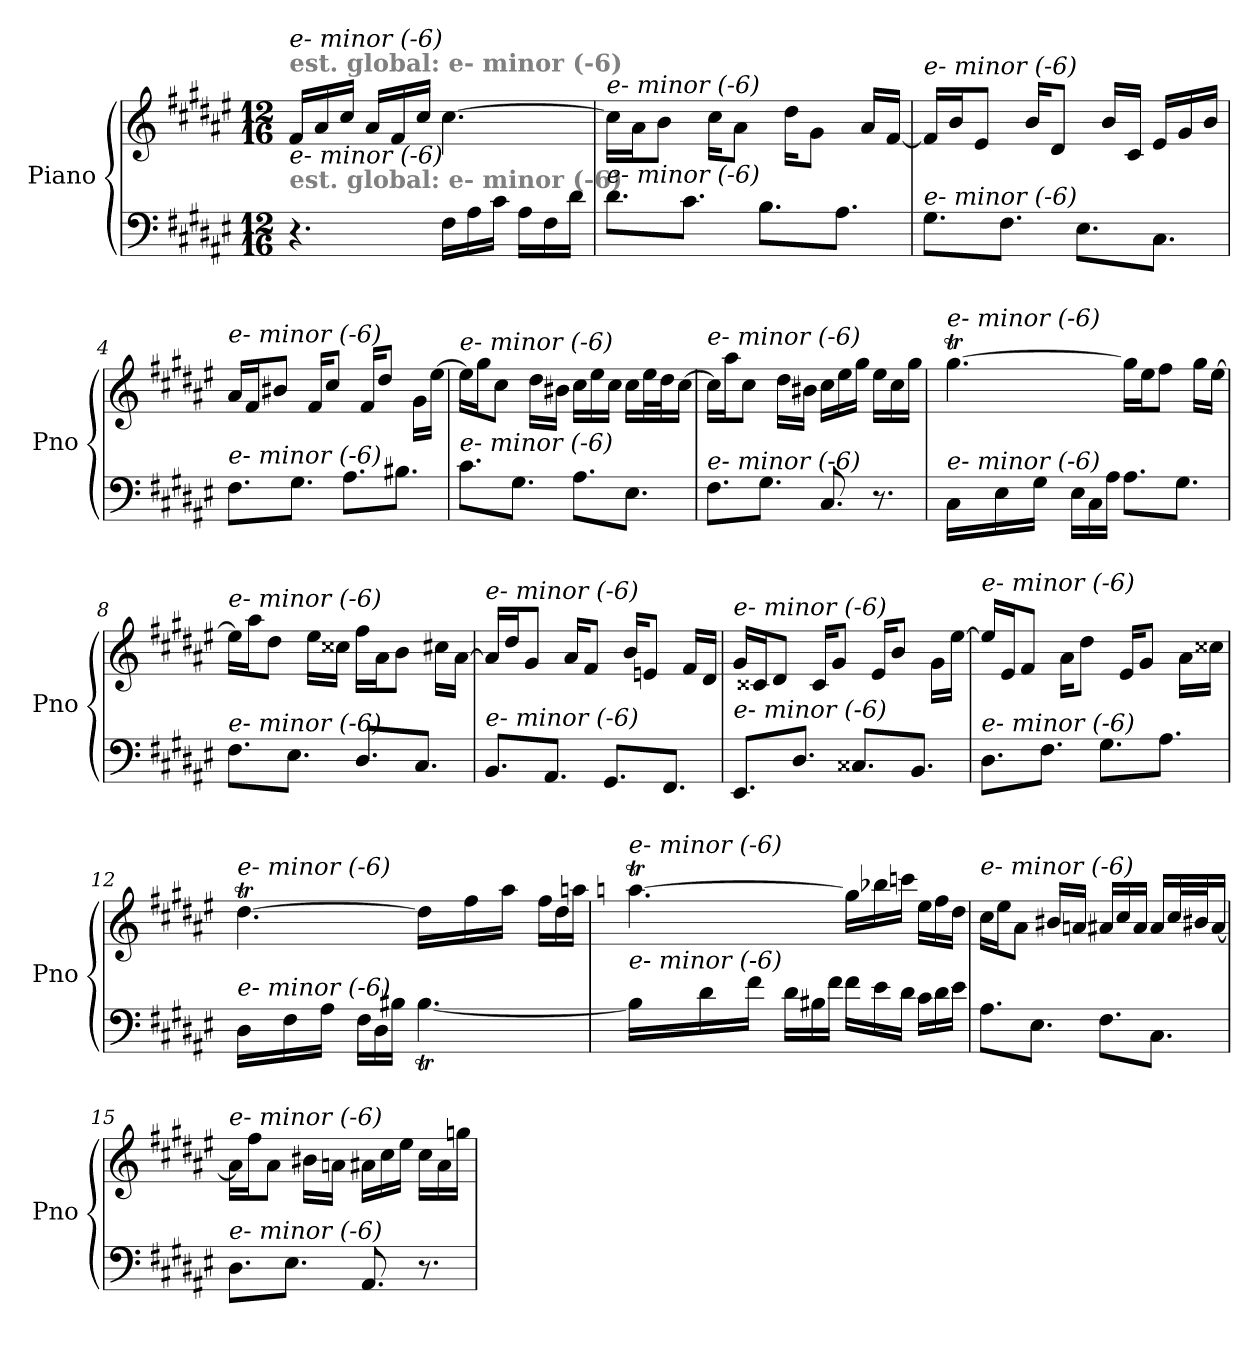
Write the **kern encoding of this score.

**kern	**kern
*part1	*part1
*staff2	*staff1
*I"Piano	*
*I'Pno	*
*clefF4	*clefG2
*k[f#c#g#d#a#e#]	*k[f#c#g#d#a#e#]
*F#:	*F#:
*M12/16	*M12/16
=1	=1
!	!LO:TX:a:B:color=#808080:t=est. global&colon; e- minor (-6)
!	!LO:TX:i:t=e- minor (-6)
!LO:TX:a:B:color=#808080:t=est. global&colon; e- minor (-6)	!
!LO:TX:i:t=e- minor (-6)	!
4.r	16f#/LL
.	16a#/
.	16cc#/JJ
.	16a#/LL
.	16f#/
.	16cc#/JJ
16F#\LL	[4.cc#\
16A#\	.
16c#\JJ	.
16A#\LL	.
16F#\	.
16d#\JJ	.
=2	=2
!	!LO:TX:i:t=e- minor (-6)
!LO:TX:i:t=e- minor (-6)	!
8.d#\L	16cc#\LL]
.	16a#\J
.	8b\J
8.c#\J	.
.	16cc#\KL
.	8a#\J
8.B\L	.
.	16dd#\KL
.	8g#\J
8.A#\J	.
.	16a#/LL
.	[16f#/JJ
=3	=3
!	!LO:TX:i:t=e- minor (-6)
!LO:TX:i:t=e- minor (-6)	!
8.G#\L	16f#/LL]
.	16b/J
.	8e#/J
8.F#\J	.
.	16b/KL
.	8d#/J
8.E#\L	.
.	16b/LL
.	16c#/JJ
8.C#\J	16e#/LL
.	16g#/
.	16b/JJ
=4	=4
!	!LO:TX:i:t=e- minor (-6)
!LO:TX:i:t=e- minor (-6)	!
8.F#\L	16a#/LL
.	16f#/J
.	8b#X/J
8.G#\J	.
.	16f#/KL
.	8cc#/J
8.A#\L	.
.	16f#/KL
.	8dd#/J
8.B#Xi\J	.
.	16g#\LL
.	[16ee#\JJ
!!LO:LB:g=z
=5	=5
!	!LO:TX:i:t=e- minor (-6)
!LO:TX:i:t=e- minor (-6)	!
8.c#\L	16ee#\LL]
.	16gg#\J
.	8cc#\J
8.G#\J	.
.	16dd#\LL
.	16b#X\JJ
8.A#\L	16cc#\LL
.	16ee#\
.	16cc#\JJ
8.E#\J	16cc#\LL
.	32ee#\L
.	32dd#\J
.	[16cc#\JJ
=6	=6
!	!LO:TX:i:t=e- minor (-6)
!LO:TX:i:t=e- minor (-6)	!
8.F#\L	16cc#\LL]
.	16aa#\J
.	8cc#\J
8.G#\J	.
.	16dd#\LL
.	16b#X\JJ
8.C#/	16cc#\LL
.	16ee#\
.	16gg#\JJ
8.r	16ee#\LL
.	16cc#\
.	16gg#\JJ
=7	=7
*^	*^
*	*	*	*Xtuplet
!	!	!LO:TX:i:t=e- minor (-6)	!
!LO:TX:i:t=e- minor (-6)	!	!	!
4.ryy	16C#\LL	[4.gg#T\	112%3aa#yy
.	.	.	112%3gg#yy
.	.	.	112%3aa#yy
.	16E#\	.	.
.	.	.	112%3gg#yy
.	.	.	112%3aa#yy
.	16G#\JJ	.	.
.	.	.	112%3gg#yy
.	.	.	14%3gg#yy
.	16E#\LL	.	.
.	16C#\	.	.
.	16A#\JJ	.	.
4.ryy	8.A#\L	16gg#\LL]	4.ryy
.	.	16ee#\J	.
.	.	8ff#\J	.
.	8.G#\J	.	.
.	.	16gg#\LL	.
.	.	[16ee#\JJ	.
*v	*v	*	*
*	*v	*v
!!LO:LB:g=z
=8	=8
!	!LO:TX:i:t=e- minor (-6)
!LO:TX:i:t=e- minor (-6)	!
8.F#\L	16ee#\LL]
.	16aa#\J
.	8dd#\J
8.E#\J	.
.	16ee#\LL
.	16cc##X\JJ
8.D#/L	16ff#\LL
.	16a#\J
.	8b\J
8.C#/J	.
.	16cc#X\LL
.	[16a#\JJ
!!LO:LB:g=z
=9	=9
!	!LO:TX:i:t=e- minor (-6)
!LO:TX:i:t=e- minor (-6)	!
8.BB/L	16a#/LL]
.	16dd#/J
.	8g#/J
8.AA#/J	.
.	16a#/KL
.	8f#/J
8.GG#/L	.
.	16b/KL
.	8en/J
8.FF#/J	.
.	16f#/LL
.	16d#/JJ
=10	=10
!	!LO:TX:i:t=e- minor (-6)
!LO:TX:i:t=e- minor (-6)	!
8.EE#/L	16g#/LL
.	16c##X/J
.	8d#/J
8.D#/J	.
.	16c##/KL
.	8g#/J
8.C##X/L	.
.	16e#/KL
.	8b/J
8.BB/J	.
.	16g#\LL
.	[16ee#\JJ
=11	=11
!	!LO:TX:i:t=e- minor (-6)
!LO:TX:i:t=e- minor (-6)	!
8.D#\L	16ee#/LL]
.	16e#/J
.	8f#/J
8.F#\J	.
.	16a#\KL
.	8dd#\J
8.G#\L	.
.	16e#/KL
.	8g#/J
8.A#\J	.
.	16a#\LL
.	16cc##X\JJ
!!LO:LB:g=z
=12	=12
*^	*^
*	*^	*	*
!	!	!	!LO:TX:i:t=e- minor (-6)	!
!LO:TX:i:t=e- minor (-6)	!	!	!	!
4.ryy	16D#\LL	4.ryy	[4.dd#T\	112%3ee#yy
.	.	.	.	112%3dd#yy
.	.	.	.	112%3ee#yy
.	16F#\	.	.	.
.	.	.	.	112%3dd#yy
.	.	.	.	112%3ee#yy
.	16A#\JJ	.	.	.
.	.	.	.	112%3dd#yy
.	.	.	.	14%3dd#yy
.	16F#\LL	.	.	.
.	16D#\	.	.	.
.	16B#X\JJ	.	.	.
*	*	*Xtuplet	*	*
4.ryy	[4.B#t\	112%3c#yy	16dd#\LL]	4.ryy
.	.	112%3B#yy	.	.
.	.	112%3c#yy	.	.
.	.	.	16ff#\	.
.	.	112%3B#yy	.	.
.	.	112%3c#yy	.	.
.	.	.	16aa#\JJ	.
.	.	112%3B#yy	.	.
.	.	14%3B#yy	.	.
.	.	.	16ff#\LL	.
.	.	.	16dd#\	.
.	.	.	16aanj\JJ	.
*	*v	*v	*	*
!!LO:PB:g=z	!!
=13	=13	=13	=13
!	!	!LO:TX:i:t=e- minor (-6)	!
!LO:TX:i:t=e- minor (-6)	!	!	!
4.ryy	16B#\LL]	[4.aanTj\	112%3bb-Xjyy
.	.	.	112%3aa##jyy
.	.	.	112%3bb-Xjyy
.	16d#\	.	.
.	.	.	112%3aa##jyy
.	.	.	112%3bb-Xjyy
.	16f#\JJ	.	.
.	.	.	112%3aa##jyy
.	.	.	14%3aa##jyy
.	16d#\LL	.	.
.	16B#X\	.	.
.	16f#\JJ	.	.
4.ryy	16f#\LL	16gg##\LL]	4.ryy
.	16e#\	16bb-XZ\	.
.	16d#\JJ	16cccnj\JJ	.
.	16c#\LL	16ee#\LL	.
.	16d#\	16ff#\	.
.	16e#\JJ	16dd#\JJ	.
*	*	*v	*v
=14	=14	=14
!	!	!LO:TX:i:t=e- minor (-6)
!LO:TX:i:t=e- minor (-6)	!	!
*v	*v	*
8.A#\L	16cc#\LL
.	16ee#\J
.	8a#\J
8.E#\J	.
.	16b#X/LL
.	16anj/JJ
8.F#\L	16a#/LL
.	16cc#/
.	16a#/JJ
8.C#\J	16a#/LL
.	32cc#/L
.	32b#X/J
.	[16a#/JJ
=15	=15
!	!LO:TX:i:t=e- minor (-6)
!LO:TX:i:t=e- minor (-6)	!
8.D#\L	16a#\LL]
.	16ff#\J
.	8a#\J
8.E#\J	.
.	16b#X\LL
.	16anj\JJ
8.AA#/	16a#\LL
.	16cc#\
.	16ee#\JJ
8.r	16cc#\LL
.	16a#\
.	16ggnj\JJ
=	=
*-	*-
